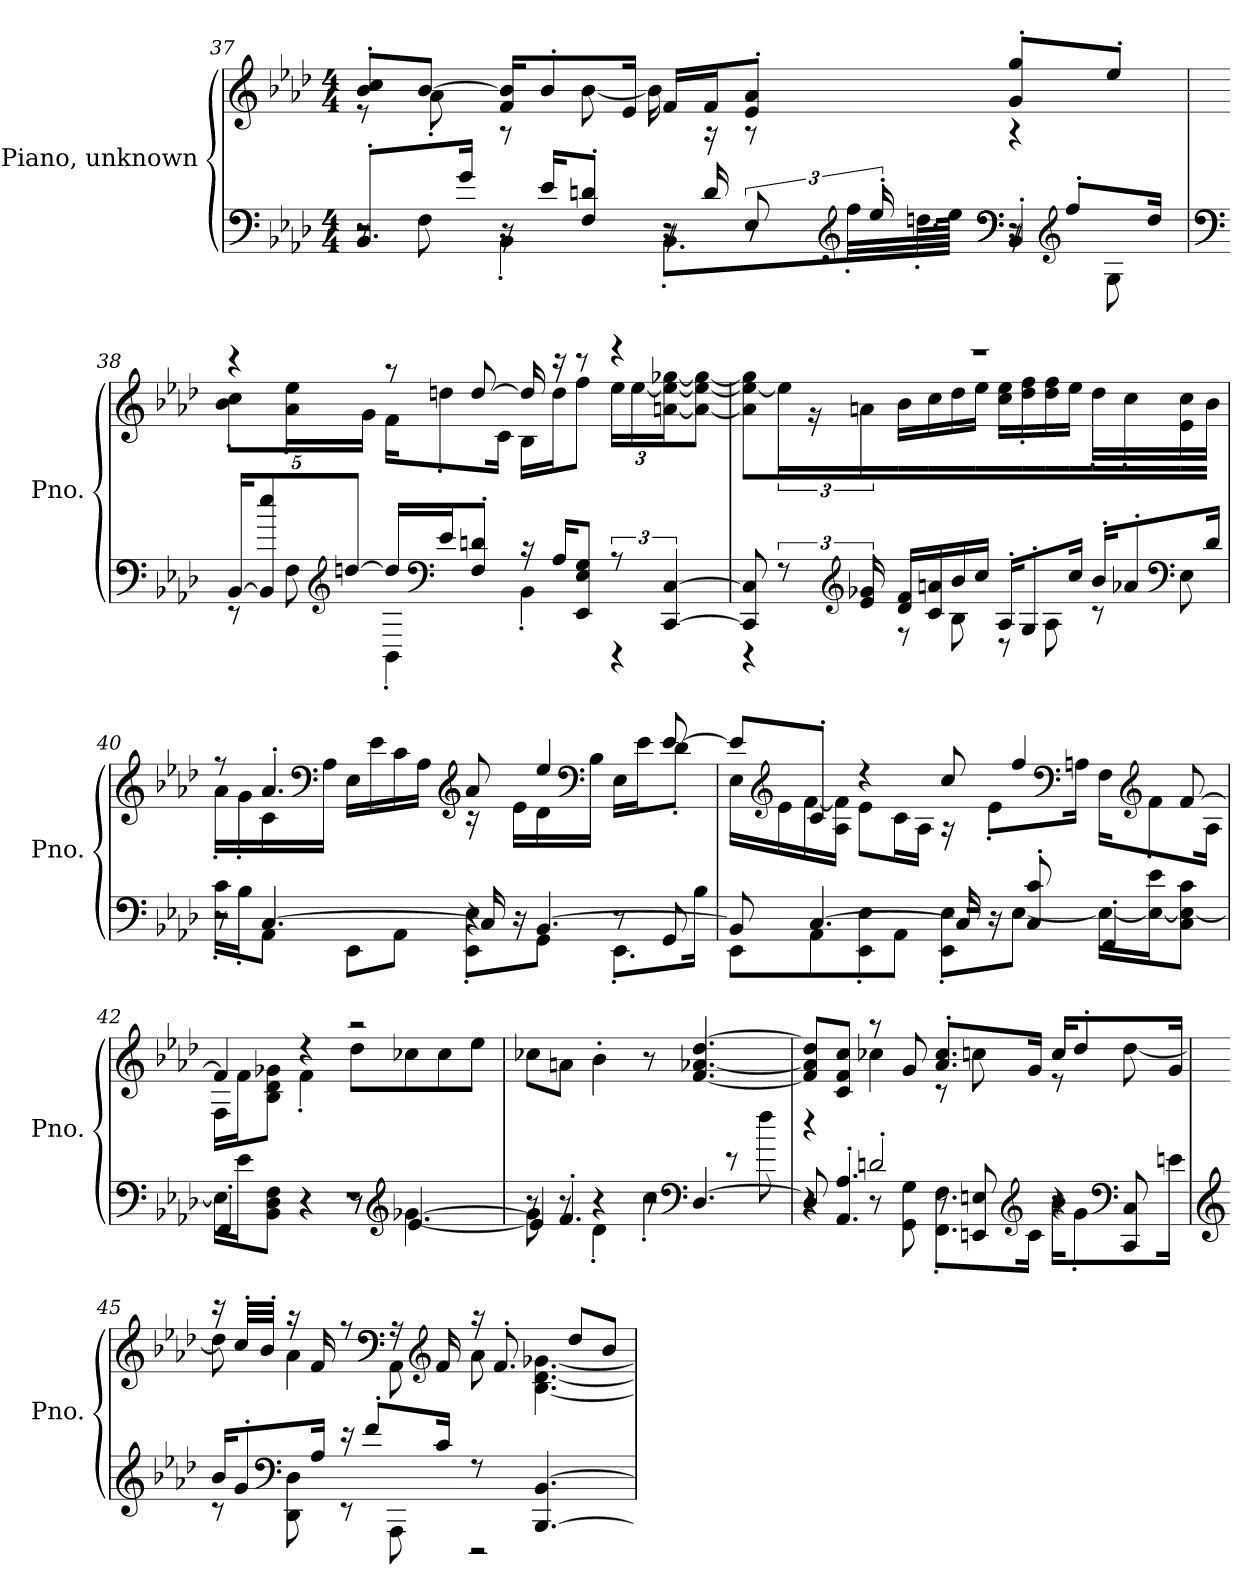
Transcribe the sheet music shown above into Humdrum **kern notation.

**kern	**kern
*part1	*part1
*staff2	*staff1
*I"Piano, unknown	*
*I'Pno.	*
!!LO:LB:g=z
*clefF4	*clefG2
*k[b-e-a-d-]	*k[b-e-a-d-]
*M4/4	*M4/4
=37	=37
*^	*^
*	*^	*	*
8.BB-'/L	8r	2r	8b-/' 8cc/'L	8r
.	8F\	.	[8b-/J	8a-'\
16g/Jk	.	.	.	.
16r	4BB-'\	.	16f/ 16b-/]KL	8r
16e-/KL	.	.	8b-'/	.
8F/' 8dn/'J	.	.	.	[8b-\
.	.	.	16e-/Jk	.
16r	8.BB-'\L	8r	16f/LL	16b-\]
16d/	.	.	16f/J	16r
12r	.	8E-/	8e-/' 8a-/'J	8r
*clefG2	*	*	*	*
.	32ff'\LL	.	.	.
24ee-'/	.	.	.	.
.	64.ddn'\L	.	.	.
.	128ee-\JJJJk	.	.	.
*clefF4	*	*	*	*
16r	8r	4BB-'/	8g/' 8gg/'L	4r
*clefG2	*	*	*	*
8ff'/L	.	.	.	.
.	8G\	.	8ee-'/J	.
16dd/Jk	.	.	.	.
*v	*v	*v	*	*
!!LO:LB:g=z	!!
=38	=38	=38
*clefF4	*	*
*Xbrackettup	*	*
*^	*	*
[20BB-/KL	8r	4r	8b-\' 8cc\'L
10BB-/] 10ee-/	.	.	.
.	8F\	.	16a-\' 16ee-\'L
*clefG2	*	*	*
[10ddn/J	.	.	.
.	.	.	16g\JJ
16dd/LL]	4BB-'\	8r	16f\KL
*clefF4	*	*	*
16e-/J	.	.	8ddn'\
8F/' 8dn/'J	.	[8dd/	.
.	.	.	16c\Jk
16r	4BB-'\	16dd/]	16B-\LL
16A-/KL	.	16r	16dd\J
8EE-/ 8E-/ 8G/J	.	8r	8ff\J
*brackettup	*	*	*Xbrackettup
12r	4r	4r	24ee-\LL
.	.	.	[24ee-\
[6CC/ [6C/	.	.	[24an\ 24ee-\_ [24gg-X\J
.	.	.	8a\_ 8ee-\_ 8gg-\_J
!!LO:PB:g=z	!!
=39	=39	=39	=39
8CC/] 8C/]	4r	1r	8a\] 8ee-\_ 8gg-\]L
*	*	*	*brackettup
12r	.	.	24ee-\Jk]
.	.	.	24r
*clefG2	*	*	*
24e-/ 24g-X/	.	.	24an\
16d-/ 16f/LL	8r	.	16b-\LL
16c/ 16an/	.	.	16cc\
16b-/	8B-\	.	16dd-\
16cc/JJ	.	.	16ee-\JJ
16A-'/KL	8r	.	16cc\ 16ee-\LL
8G'/	.	.	16dd-\' 16ff\'
.	8A-\	.	16dd-\ 16ff\
16cc/Jk	.	.	16ee-\JJ
16b-'/KL	8r	.	16dd-'\LL
8a-X'/	.	.	16cc'\
*clefF4	*	*	*
.	8E-\	.	16e-\ 16cc\
16d-/Jk	.	.	16b-\JJ
!!LO:LB:g=z	!!
=40	=40	=40	=40
*	*^	*	*
2r	16c'\LL	8r	8r	16a-'\LL
.	16B-'\J	.	.	16g'\
.	8AA-\J	[4.C/	4.a-'/	16c\
*	*	*	*clefF4	*
.	.	.	.	16A-\JJ
.	8EE-\L	.	.	16E-\LL
.	.	.	.	16e-\
.	8AA-\J	.	.	16c\
.	.	.	.	16A-\JJ
*	*	*	*clefG2	*
4r	8EE-\' 8E-\'L	16C/]	8a-/	16r
.	.	16r	.	16e-\LL
.	8GG\J	[4.BB-/	4ee-/	16d-\
*	*	*	*clefF4	*
.	.	.	.	16B-\JJ
8r	8.EE-'\L	.	.	16E-\LL
.	.	.	.	16e-\J
8GG/	.	.	[8e-/	8d-'\J
.	16B-\Jk	.	.	.
!!LO:LB:g=z	!!
=41	=41	=41	=41	=41
1r	8EE-\L	8BB-/]	8e-/L]	16E-\LL
*	*	*	*clefG2	*
.	.	.	.	16e-\
.	8AA-\	[4.C/	8c'/J	[16f\
.	.	.	.	16A-\ 16f\]JJ
.	8EE-\' 8E-\'	.	4r	8e-\L
.	8AA-\J	.	.	16c\L
.	.	.	.	16A-\JJ
.	8EE-\' 8E-\'L	16C/]	8cc/	16r
.	.	16r	.	8e-'\L
.	[8E-\J	8C/' 8c/'	4ff/	.
*	*	*	*clefF4	*
.	.	.	.	16An\Jk
.	16E-\LL_	4FF'/	.	16F\KL
*	*	*	*clefG2	*
.	16E-\_ 16e-\J	.	.	8f'\
.	8C\ 8E-\_ 8c\J	.	[8f/	.
.	.	.	.	16A\Jk
=42	=42	=42	=42	=42
1r	16E-\LL]	4FF'/	4f/]	16F\LL
.	16e-\J	.	.	16f\J
.	8BB-\ 8D-\ 8F\J	.	.	8B-\ 8d-\ 8g-X\J
.	4r	4r	4r	4f'\
.	8r	8r	2r	8dd-\L
*clefG2	*	*	*	*
.	[4.g-X\	[4.e-/	.	8cc-X\
.	.	.	.	8cc-\
.	.	.	.	8ee-\J
*	*	*	*v	*v
!!LO:LB:g=z
=43	=43	=43	=43
8r	8g-\]	4e-/]	8cc-X\L
4.f'/	8r	.	8an\J
.	4d-'\	4r	4b-'\
2r	4cc'\	8r	8r
*clefF4	*	*	*
.	.	[4.D-/	[4.f/ [4.a-X/ [4.dd-/
.	8r	.	.
.	8ff\	.	.
=44	=44	=44	=44
*	*	*	*^
4r	4r	8D-/]	8f/] 8a-/] 8dd-/]L	4r
.	.	4.AA-/' 4.A-/'	8c/ 8f/ 8cc/J	.
2dn'/	8r	.	8r	4cc-X\
.	8GG\ 8G\	.	8g/	.
.	8.FF\' 8.F\'L	8r	8.a-/' 8.cc-/'L	8r
.	.	8EEn/ 8En/	.	8ccn\
*clefG2	*	*	*	*
.	16c\Jk	.	16g/Jk	.
4r	16b-\KL	8r	16cc/KL	8r
.	8g'\	.	8dd-'/	.
*clefF4	*	*	*	*
.	.	8CC/ 8C/	.	[8dd-\
.	16en\Jk	.	16g/Jk	.
*v	*v	*v	*	*
!!LO:LB:g=z	!!
=45	=45	=45
*clefG2	*	*
*^	*	*
16b-/KL	8r	16r	8dd-\]
8g'/	.	32cc'/LLL	.
.	.	32b-'/JJJ	.
*clefF4	*	*	*
.	8DD-\ 8D-\	16r	4a-\
16A-/Jk	.	16f/	.
16r	8r	8r	.
8f'/L	.	.	.
*	*	*clefF4	*
.	8AAA-\	16r	8AA-\
*	*	*clefG2	*
16c/Jk	.	16f/	.
8r	2r	16r	8a-\
.	.	8.f'/	.
[4.BBB-/ [4.BB-/	.	.	[4.B-\ [4.d-\ [4.g-X\
.	.	8dd-/L	.
.	.	8b-/J	.
*v	*v	*	*
*	*v	*v
=	=
*-	*-
